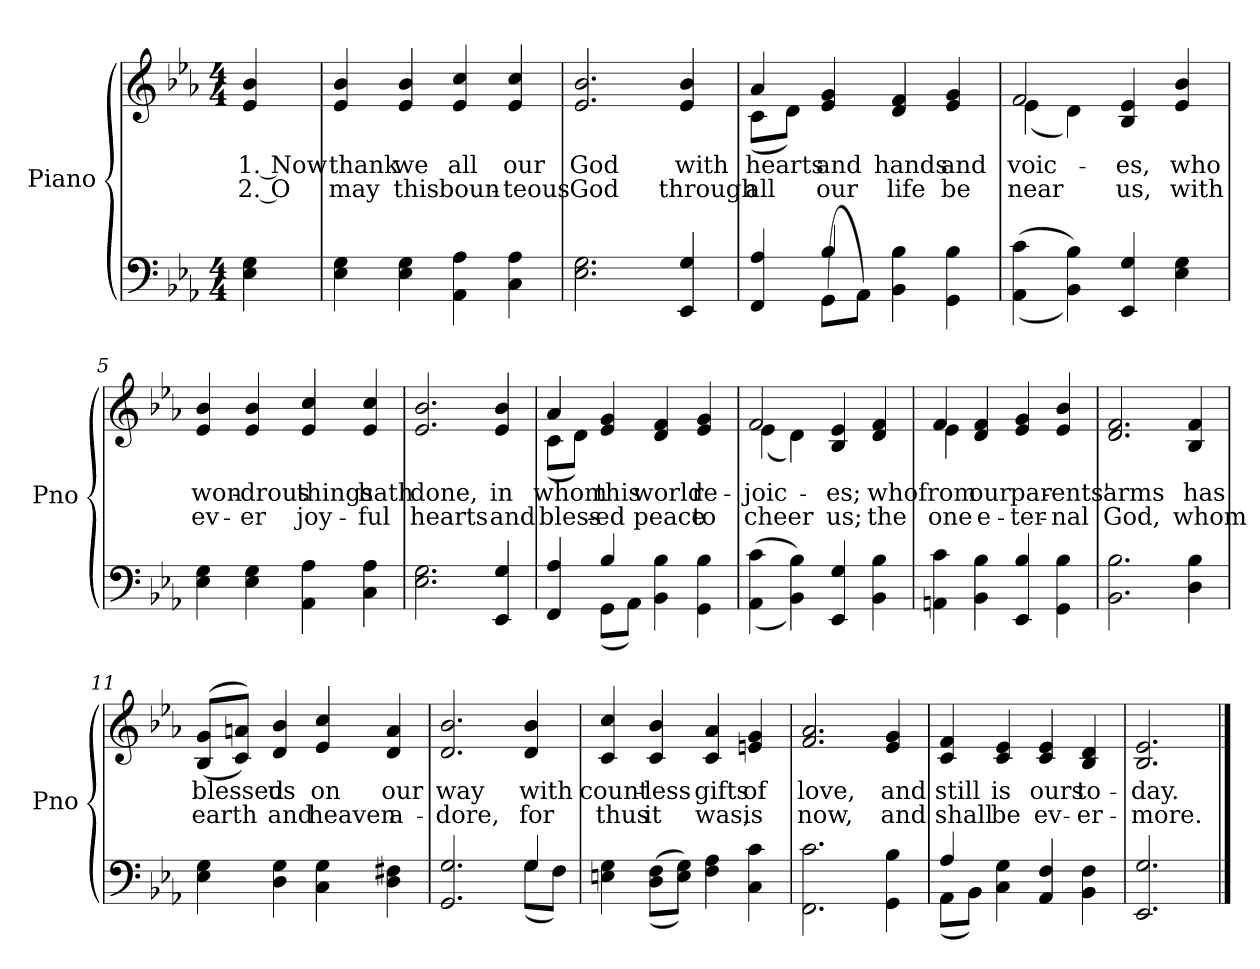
**kern	**kern	**text	**text
*part2	*part1	*part1	*part1
*staff2	*staff1	*staff1	*staff1
*I"Piano	*I"Piano	*	*
*I'Pno	*I'Pno	*	*
*clefF4	*clefG2	*	*
*k[b-e-a-]	*k[b-e-a-]	*	*
*M4/4	*M4/4	*	*
*MM108	*MM108	*	*
=	=	=	=
!	!	!LO:LY:b	!LO:LY:b
4E-\ 4G\	4e-/ 4b-/	1. Now	2. O
=1	=1	=1	=1
!	!	!LO:LY:b	!LO:LY:b
4E-\ 4G\	4e-/ 4b-/	thank	may
!	!	!LO:LY:b	!LO:LY:b
4E-\ 4G\	4e-/ 4b-/	we	this
!	!	!LO:LY:b	!LO:LY:b
4AA-\ 4A-\	4e-/ 4cc/	all	boun-
!	!	!LO:LY:b	!LO:LY:b
4C\ 4A-\	4e-/ 4cc/	our	-teous
=2	=2	=2	=2
!	!	!LO:LY:b	!LO:LY:b
2.E-\ 2.G\	2.e-/ 2.b-/	God	God
!	!	!LO:LY:b	!LO:LY:b
4EE-/ 4G/	4e-/ 4b-/	with	through
=3	=3	=3	=3
*^	*	*	*
!	!	!	!LO:LY:b	!LO:LY:b
*	*	*^	*	*
4FF/ 4A-/	4ryy	4a-/	(<8c\L	hearts	all
.	.	.	8d\J)	.	.
!	!	!	!	!LO:LY:b	!LO:LY:b
(<8GG\L	4B-/	4e-/ 4g/	2.ryy	and	our
8AA-\J)	.	.	.	.	.
!	!	!	!	!LO:LY:b	!LO:LY:b
4BB-\ 4B-\	2ryy	4d/ 4f/	.	hands	life
!	!	!	!	!LO:LY:b	!LO:LY:b
4GG\ 4B-\	.	4e-/ 4g/	.	and	be
*v	*v	*	*	*	*
!!LO:LB:g=z	!!
=4	=4	=4	=4	=4
!	!	!	!LO:LY:b	!LO:LY:b
(<(>4AA-\ 4c\	2f/	(4e-\	voic-	near
4BB-\ 4B-\))	.	4d\)	.	.
!	!	!	!LO:LY:b	!LO:LY:b
4EE-/ 4G/	4B-/ 4e-/	2ryy	-es,	us,
!	!	!	!LO:LY:b	!LO:LY:b
4E-\ 4G\	4e-/ 4b-/	.	who	with
*	*v	*v	*	*
=5	=5	=5	=5
!	!	!LO:LY:b	!LO:LY:b
4E-\ 4G\	4e-/ 4b-/	won-	ev-
!	!	!LO:LY:b	!LO:LY:b
4E-\ 4G\	4e-/ 4b-/	-drous	-er
!	!	!LO:LY:b	!LO:LY:b
4AA-\ 4A-\	4e-/ 4cc/	things	joy-
!	!	!LO:LY:b	!LO:LY:b
4C\ 4A-\	4e-/ 4cc/	hath	-ful
=6	=6	=6	=6
!	!	!LO:LY:b	!LO:LY:b
2.E-\ 2.G\	2.e-/ 2.b-/	done,	hearts
!	!	!LO:LY:b	!LO:LY:b
4EE-/ 4G/	4e-/ 4b-/	in	and
!!LO:LB:g=z
=7	=7	=7	=7
*^	*	*	*
!	!	!	!LO:LY:b	!LO:LY:b
*	*	*^	*	*
4FF/ 4A-/	4ryy	4a-/	(8c\L	whom	bless-
.	.	.	8d\J)	.	.
!	!	!	!	!LO:LY:b	!LO:LY:b
4B-/	(8GG\L	4e-/ 4g/	2.ryy	this	-ed
.	8AA-\J)	.	.	.	.
!	!	!	!	!LO:LY:b	!LO:LY:b
4BB-\ 4B-\	2ryy	4d/ 4f/	.	world	peace
!	!	!	!	!LO:LY:b	!LO:LY:b
4GG\ 4B-\	.	4e-/ 4g/	.	re-	to
*v	*v	*	*	*	*
=8	=8	=8	=8	=8
!	!	!	!LO:LY:b	!LO:LY:b
(<(>4AA-\ 4c\	2f/	(4e-\	-joic-	cheer
4BB-\ 4B-\))	.	4d\)	.	.
!	!	!	!LO:LY:b	!LO:LY:b
4EE-/ 4G/	4B-/ 4e-/	2ryy	-es;	us;
!	!	!	!LO:LY:b	!LO:LY:b
4BB-\ 4B-\	4d/ 4f/	.	who	the
=9	=9	=9	=9	=9
!	!	!	!LO:LY:b	!LO:LY:b
4AAn\ 4c\	4f/	4e-\	from	one
!	!	!	!LO:LY:b	!LO:LY:b
4BB-\ 4B-\	4d/ 4f/	2.ryy	our	e-
!	!	!	!LO:LY:b	!LO:LY:b
4EE-/ 4B-/	4e-/ 4g/	.	par-	-ter-
!	!	!	!LO:LY:b	!LO:LY:b
4GG\ 4B-\	4e-/ 4b-/	.	-ents'	-nal
*	*v	*v	*	*
!!LO:PB:g=z
=10	=10	=10	=10
!	!	!LO:LY:b	!LO:LY:b
2.BB-\ 2.B-\	2.d/ 2.f/	arms	God,
!	!	!LO:LY:b	!LO:LY:b
4D\ 4B-\	4B-/ 4f/	has	whom
=11	=11	=11	=11
!	!	!LO:LY:b	!LO:LY:b
4E-\ 4G\	(>(8B-/ 8g/L	blessed	earth
.	8c/ 8an/J))	.	.
!	!	!LO:LY:b	!LO:LY:b
4D\ 4G\	4d/ 4b-/	us	and
!	!	!LO:LY:b	!LO:LY:b
4C\ 4G\	4e-/ 4cc/	on	heaven
!	!	!LO:LY:b	!LO:LY:b
4D\ 4F#X\	4d/ 4a/	our	a-
=12	=12	=12	=12
*^	*	*	*
!	!	!	!LO:LY:b	!LO:LY:b
2.GG/ 2.G/	2.ryy	2.d/ 2.b-/	way	-dore,
!	!	!	!LO:LY:b	!LO:LY:b
4G/	(8G\L	4d/ 4b-/	with	for
.	8F\J)	.	.	.
!!LO:LB:g=z
=13	=13	=13	=13	=13
!	!	!	!LO:LY:b	!LO:LY:b
*v	*v	*	*	*
4En\ 4G\	4c/ 4cc/	count-	thus
!	!	!LO:LY:b	!LO:LY:b
(<(8D\ 8F\L	4c/ 4b-/	-less	it
8E\ 8G\J))	.	.	.
!	!	!LO:LY:b	!LO:LY:b
4F\ 4A-\	4c/ 4a-/	gifts	was,
!	!	!LO:LY:b	!LO:LY:b
4C\ 4c\	4en/ 4g/	of	is
=14	=14	=14	=14
!	!	!LO:LY:b	!LO:LY:b
2.FF\ 2.c\	2.f/ 2.a-/	love,	now,
!	!	!LO:LY:b	!LO:LY:b
4GG\ 4B-\	4e-/ 4g/	and	and
=15	=15	=15	=15
*^	*	*	*
!	!	!	!LO:LY:b	!LO:LY:b
4A-/	(8AA-\L	4c/ 4f/	still	shall
.	8BB-\J)	.	.	.
!	!	!	!LO:LY:b	!LO:LY:b
4C\ 4G\	2.ryy	4c/ 4e-/	is	be
!	!	!	!LO:LY:b	!LO:LY:b
4AA-/ 4F/	.	4c/ 4e-/	ours	ev-
!	!	!	!LO:LY:b	!LO:LY:b
4BB-\ 4F\	.	4B-/ 4d/	to-	-er-
*v	*v	*	*	*
=16	=16	=16	=16
!	!	!LO:LY:b	!LO:LY:b
2.EE-/ 2.G/	2.B-/ 2.e-/	-day.	-more.
==	==	==	==
*-	*-	*-	*-
